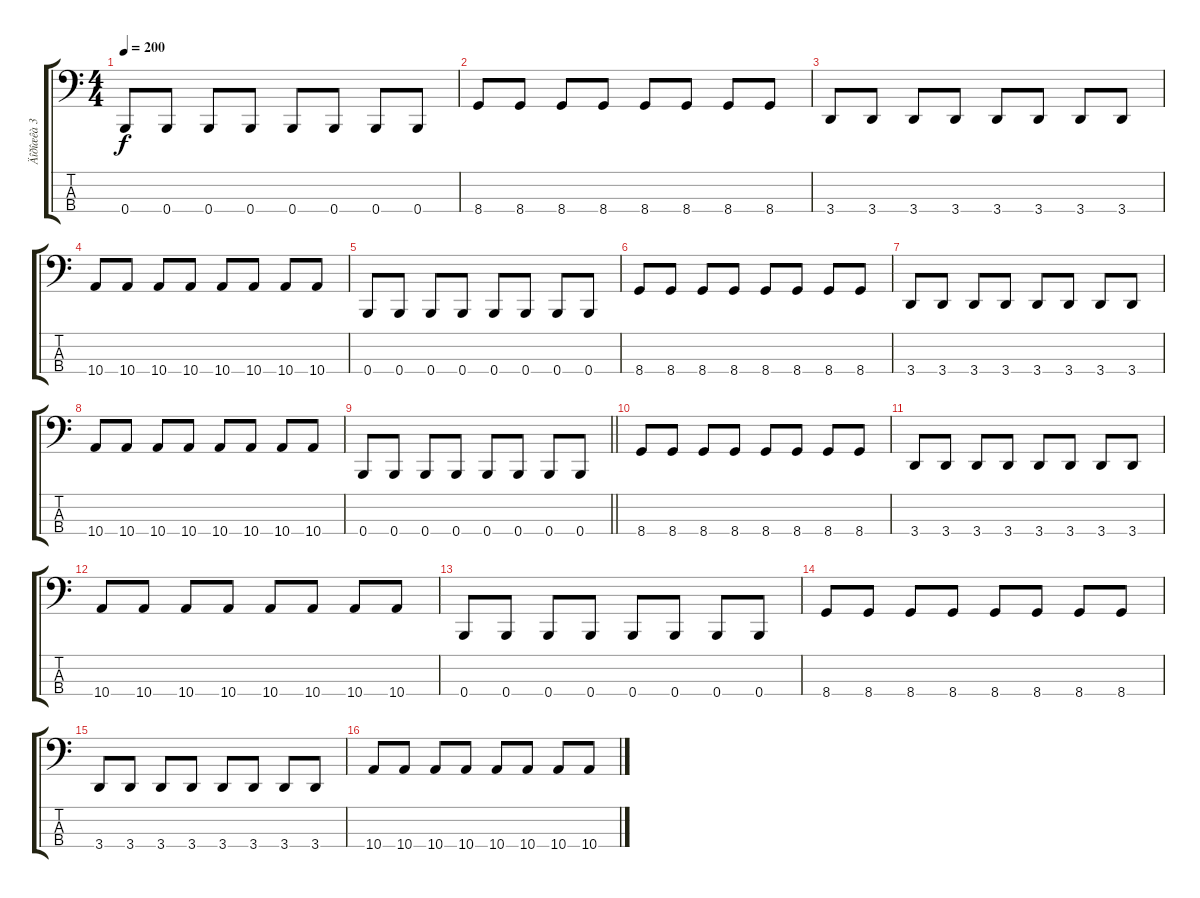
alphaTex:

\track ("Äîðîæêà 3" "Äîðîæêà 3") {instrument electricbassfinger}
\staff {score tabs}
\tuning (E2 B1 Gb1 B0) {hide}
\ts (4 4)
\tempo 200
\clef f4
\ks c
0.4.8{dy f} 0.4.8 0.4.8 0.4.8 0.4.8 0.4.8 0.4.8 0.4.8 |
8.4.8 8.4.8 8.4.8 8.4.8 8.4.8 8.4.8 8.4.8 8.4.8 |
3.4.8 3.4.8 3.4.8 3.4.8 3.4.8 3.4.8 3.4.8 3.4.8 |
10.4.8 10.4.8 10.4.8 10.4.8 10.4.8 10.4.8 10.4.8 10.4.8 |
0.4.8 0.4.8 0.4.8 0.4.8 0.4.8 0.4.8 0.4.8 0.4.8 |
8.4.8 8.4.8 8.4.8 8.4.8 8.4.8 8.4.8 8.4.8 8.4.8 |
3.4.8 3.4.8 3.4.8 3.4.8 3.4.8 3.4.8 3.4.8 3.4.8 |
10.4.8 10.4.8 10.4.8 10.4.8 10.4.8 10.4.8 10.4.8 10.4.8 |
\barLineRight lightlight
0.4.8 0.4.8 0.4.8 0.4.8 0.4.8 0.4.8 0.4.8 0.4.8 |
8.4.8 8.4.8 8.4.8 8.4.8 8.4.8 8.4.8 8.4.8 8.4.8 |
3.4.8 3.4.8 3.4.8 3.4.8 3.4.8 3.4.8 3.4.8 3.4.8 |
10.4.8 10.4.8 10.4.8 10.4.8 10.4.8 10.4.8 10.4.8 10.4.8 |
0.4.8 0.4.8 0.4.8 0.4.8 0.4.8 0.4.8 0.4.8 0.4.8 |
8.4.8 8.4.8 8.4.8 8.4.8 8.4.8 8.4.8 8.4.8 8.4.8 |
3.4.8 3.4.8 3.4.8 3.4.8 3.4.8 3.4.8 3.4.8 3.4.8 |
10.4.8 10.4.8 10.4.8 10.4.8 10.4.8 10.4.8 10.4.8 10.4.8
